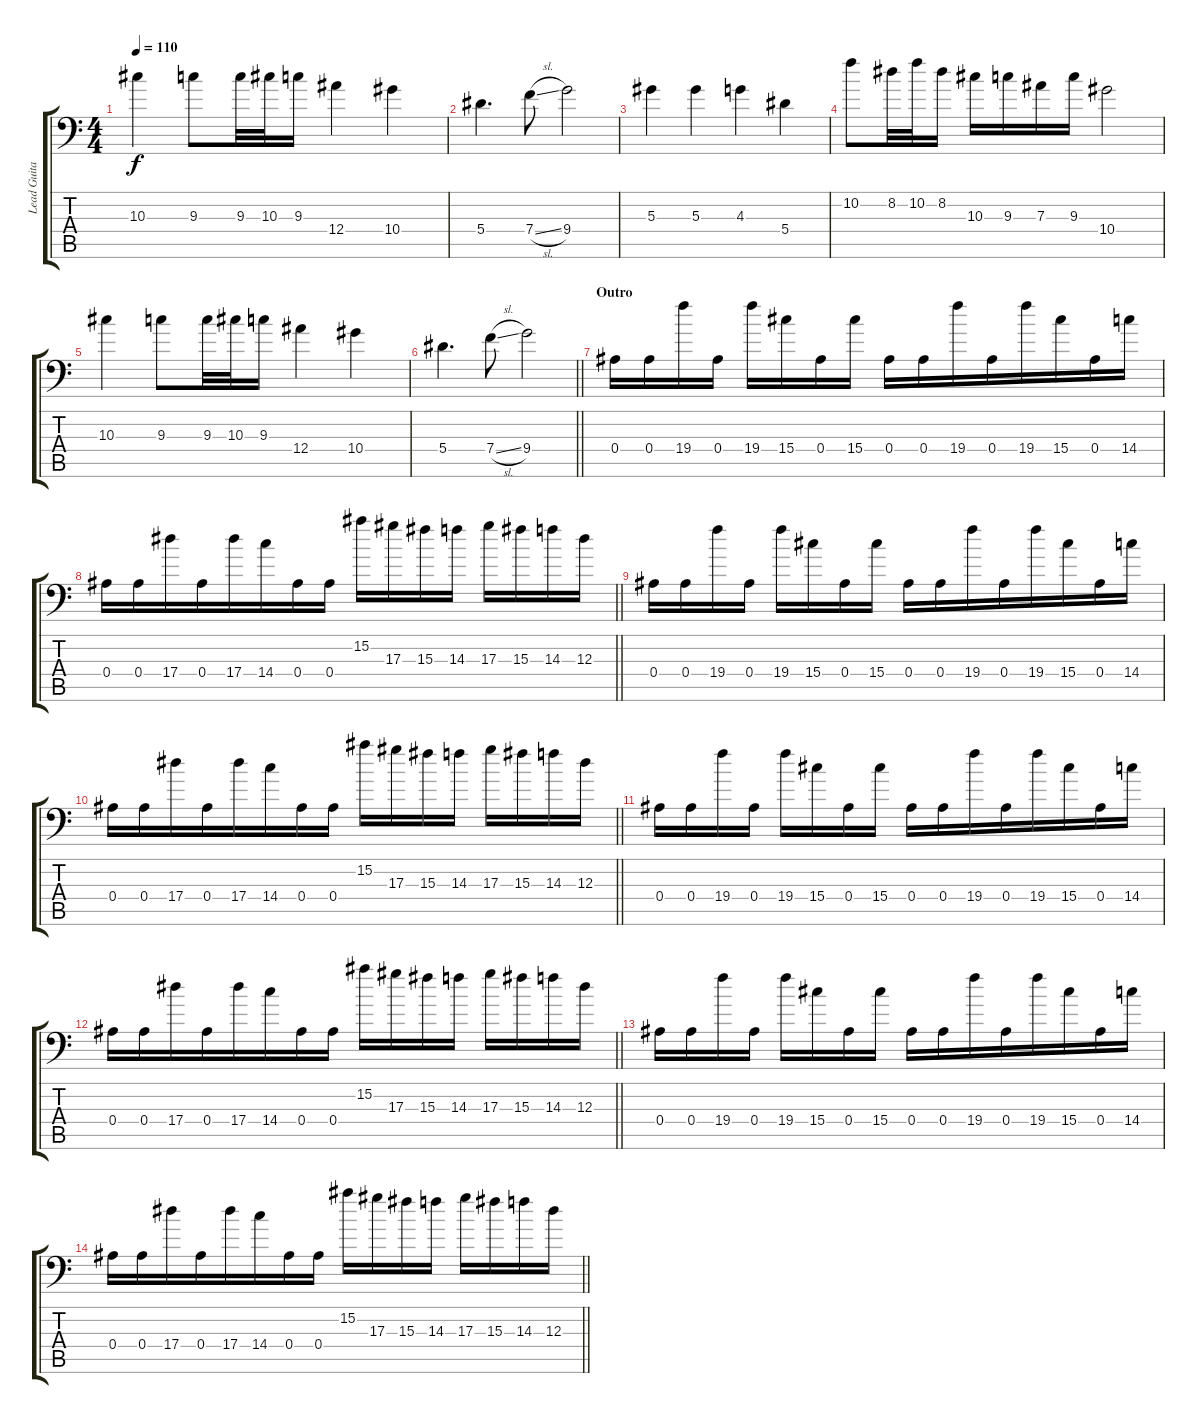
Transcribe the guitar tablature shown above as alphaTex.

\track ("Lead Guitar 2" "Lead Guita") {instrument distortionguitar}
\staff {score tabs}
\tuning (C4 G3 Eb3 Bb2 F2 Bb1) {hide}
\ts (4 4)
\tempo 110
\clef f4
\ks c
10.3.4{dy f beam merge} 9.3.8 9.3.32 10.3.32{beam merge} 9.3.16 12.4.4{beam merge} 10.4.4 |
5.4.4{d} 7.4{sl}.8 9.4.2 |
5.3.4 5.3.4 4.3.4{beam merge} 5.4.4 |
10.2.8 8.2.32 10.2.32 8.2.16 10.3.16{beam merge} 9.3.16{beam merge} 7.3.16 9.3.16 10.4.2 |
10.3.4{beam merge} 9.3.8 9.3.32 10.3.32{beam merge} 9.3.16 12.4.4{beam merge} 10.4.4 |
\barLineRight lightlight
5.4.4{d} 7.4{sl}.8 9.4.2 |
\section ("" "Outro")
0.4.16{volume 12} 0.4.16 19.4.16 0.4.16 19.4.16 15.4.16 0.4.16{beam merge} 15.4.16 0.4.16 0.4.16 19.4.16{beam merge} 0.4.16{beam merge} 19.4.16 15.4.16{beam merge} 0.4.16{beam merge} 14.4.16 |
\barLineRight lightlight
0.4.16 0.4.16 17.4.16{beam merge} 0.4.16{beam merge} 17.4.16 14.4.16 0.4.16{beam merge} 0.4.16 15.2.16 17.3.16{beam merge} 15.3.16 14.3.16 17.3.16 15.3.16 14.3.16 12.3.16 |
0.4.16 0.4.16 19.4.16 0.4.16 19.4.16 15.4.16 0.4.16{beam merge} 15.4.16 0.4.16 0.4.16 19.4.16{beam merge} 0.4.16{beam merge} 19.4.16 15.4.16{beam merge} 0.4.16{beam merge} 14.4.16 |
\barLineRight lightlight
0.4.16 0.4.16 17.4.16{beam merge} 0.4.16{beam merge} 17.4.16 14.4.16 0.4.16{beam merge} 0.4.16 15.2.16 17.3.16{beam merge} 15.3.16 14.3.16 17.3.16 15.3.16 14.3.16 12.3.16 |
0.4.16 0.4.16 19.4.16 0.4.16 19.4.16 15.4.16 0.4.16{beam merge} 15.4.16 0.4.16 0.4.16 19.4.16{beam merge} 0.4.16{beam merge} 19.4.16 15.4.16{beam merge} 0.4.16{beam merge} 14.4.16 |
\barLineRight lightlight
0.4.16 0.4.16 17.4.16{beam merge} 0.4.16{beam merge} 17.4.16 14.4.16 0.4.16{beam merge} 0.4.16 15.2.16 17.3.16{beam merge} 15.3.16 14.3.16 17.3.16 15.3.16 14.3.16 12.3.16 |
0.4.16 0.4.16 19.4.16 0.4.16 19.4.16 15.4.16 0.4.16{beam merge} 15.4.16 0.4.16 0.4.16 19.4.16{beam merge} 0.4.16{beam merge} 19.4.16 15.4.16{beam merge} 0.4.16{beam merge} 14.4.16 |
\barLineRight lightlight
0.4.16 0.4.16 17.4.16{beam merge} 0.4.16{beam merge} 17.4.16 14.4.16 0.4.16{beam merge} 0.4.16 15.2.16 17.3.16{beam merge} 15.3.16 14.3.16 17.3.16 15.3.16 14.3.16 12.3.16
